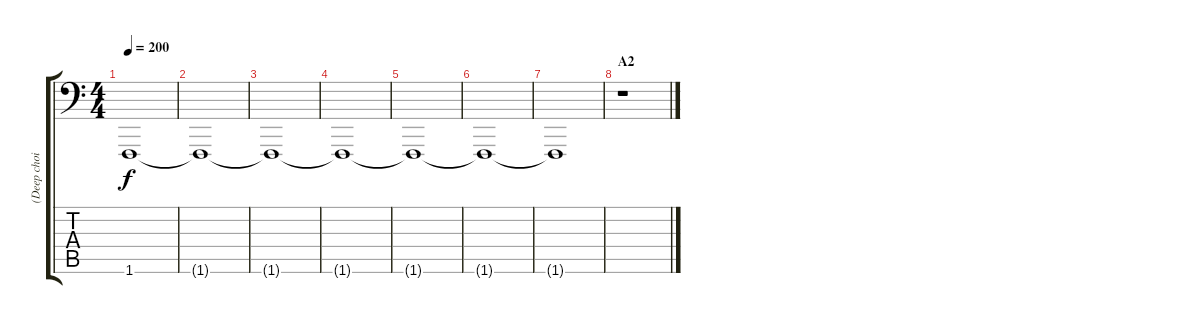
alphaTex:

\track ("(Deep choir stereo effect)" "(Deep choi") {instrument choiraahs}
\staff {score tabs}
\tuning (E4 B3 G3 D3 A2 E1) {hide}
\ts (4 4)
\tempo 200
\clef f4
\ks c
1.6{t}.1{dy f} |
1.6{t}.1 |
1.6{t}.1 |
1.6{t}.1 |
1.6{t}.1 |
1.6{t}.1 |
1.6{t}.1 |
\section ("" "A2")
r.1
